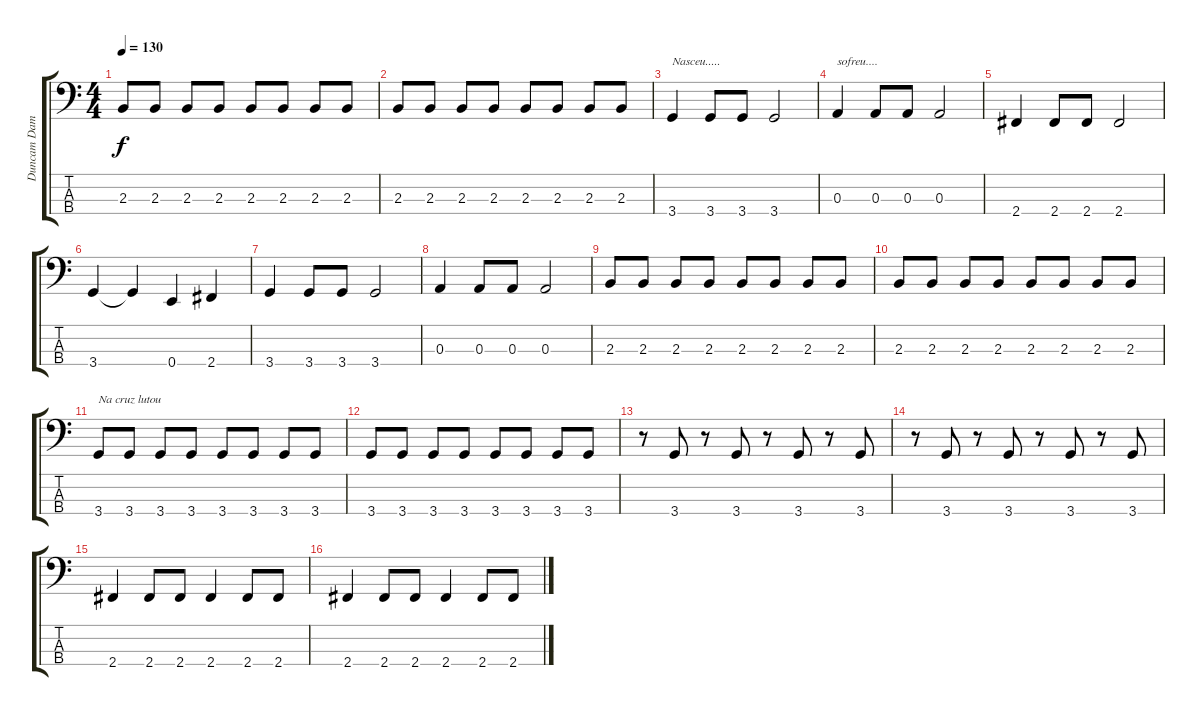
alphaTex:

\track ("Duncam Dambasco" "Duncam Dam") {instrument electricbassfinger}
\staff {score tabs}
\tuning (G2 D2 A1 E1) {hide}
\ts (4 4)
\tempo 130
\clef f4
\ks c
2.3.8{dy f} 2.3.8 2.3.8 2.3.8 2.3.8 2.3.8 2.3.8 2.3.8 |
2.3.8 2.3.8 2.3.8 2.3.8 2.3.8 2.3.8 2.3.8 2.3.8 |
3.4.4{txt "Nasceu....."} 3.4.8 3.4.8 3.4.2 |
0.3.4{txt "sofreu...."} 0.3.8 0.3.8 0.3.2 |
2.4.4 2.4.8 2.4.8 2.4.2 |
3.4.4 3.4{t}.4 0.4.4 2.4.4 |
3.4.4 3.4.8 3.4.8 3.4.2 |
0.3.4 0.3.8 0.3.8 0.3.2 |
2.3.8 2.3.8 2.3.8 2.3.8 2.3.8 2.3.8 2.3.8 2.3.8 |
2.3.8 2.3.8 2.3.8 2.3.8 2.3.8 2.3.8 2.3.8 2.3.8 |
3.4.8{txt "Na cruz lutou"} 3.4.8 3.4.8 3.4.8 3.4.8 3.4.8 3.4.8 3.4.8 |
3.4.8 3.4.8 3.4.8 3.4.8 3.4.8 3.4.8 3.4.8 3.4.8 |
r.8 3.4.8 r.8 3.4.8 r.8 3.4.8 r.8 3.4.8 |
r.8 3.4.8 r.8 3.4.8 r.8 3.4.8 r.8 3.4.8 |
2.4.4 2.4.8 2.4.8 2.4.4 2.4.8 2.4.8 |
2.4.4 2.4.8 2.4.8 2.4.4 2.4.8 2.4.8
